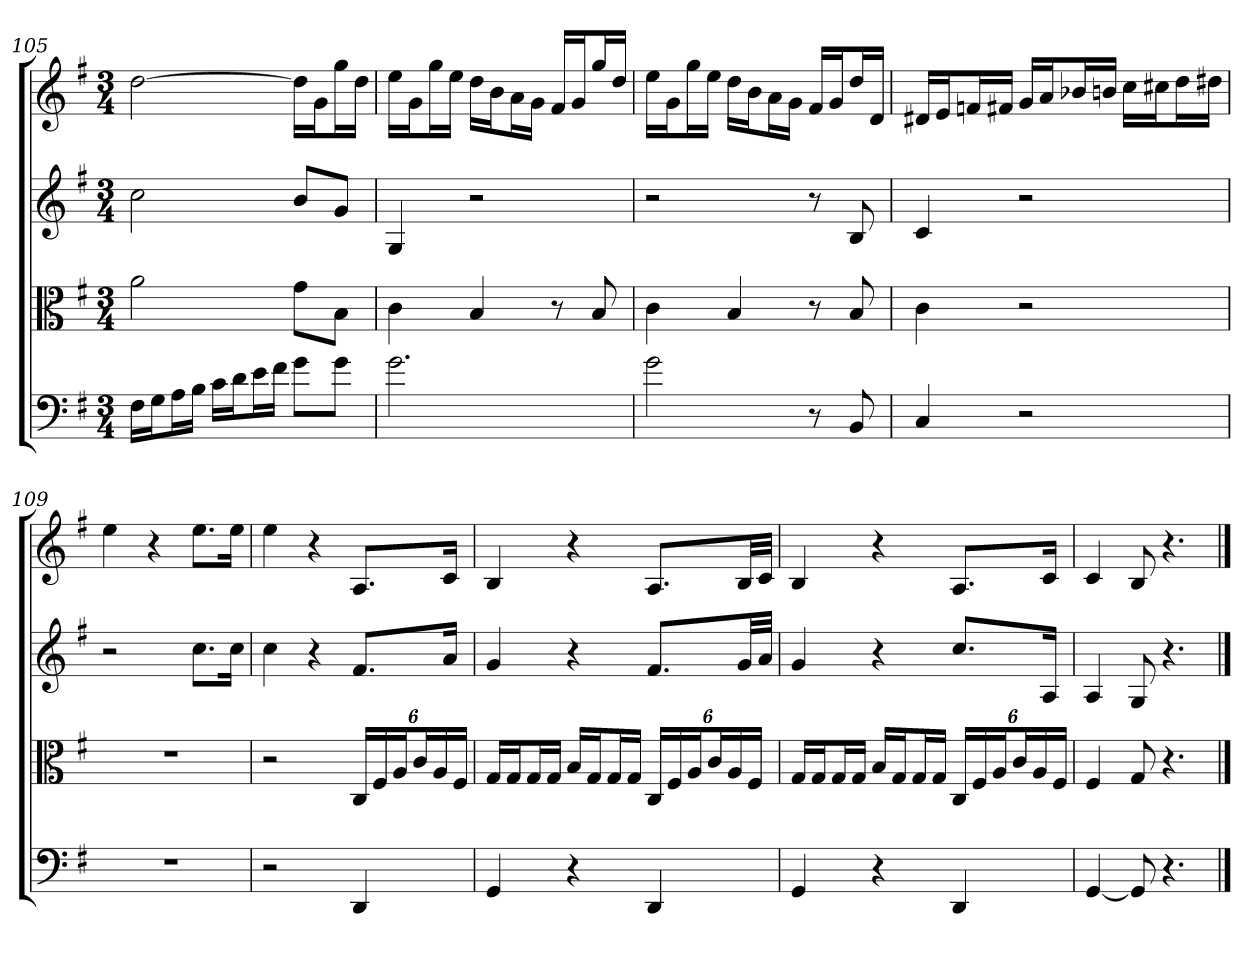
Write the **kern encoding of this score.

**kern	**kern	**kern	**kern
*part4	*part3	*part2	*part1
*staff4	*staff3	*staff2	*staff1
*clefF4	*clefC3	*clefG2	*clefG2
*k[f#]	*k[f#]	*k[f#]	*k[f#]
*G:	*G:	*G:	*G:
*M3/4	*M3/4	*M3/4	*M3/4
=105	=105	=105	=105
16F#\LL	2a	2cc	[2dd
16G\J	.	.	.
16A\L	.	.	.
16B\JJ	.	.	.
16c\LL	.	.	.
16d\J	.	.	.
16e\L	.	.	.
16f#\JJ	.	.	.
8g\L	8g\L	8b/L	16dd\LL]
.	.	.	16g\J
8g\J	8B\J	8g/J	16gg\L
.	.	.	16dd\JJ
=106	=106	=106	=106
2.g	4c	4G	16ee\LL
.	.	.	16g\J
.	.	.	16gg\L
.	.	.	16ee\JJ
.	4B	2r	16dd\LL
.	.	.	16b\J
.	.	.	16a\L
.	.	.	16g\JJ
.	8r	.	16f#/LL
.	.	.	16g/J
.	8B	.	16gg/L
.	.	.	16dd/JJ
=107	=107	=107	=107
2g	4c	2r	16ee\LL
.	.	.	16g\J
.	.	.	16gg\L
.	.	.	16ee\JJ
.	4B	.	16dd\LL
.	.	.	16b\J
.	.	.	16a\L
.	.	.	16g\JJ
8r	8r	8r	16f#/LL
.	.	.	16g/J
8BB	8B	8B	16dd/L
.	.	.	16d/JJ
=108	=108	=108	=108
4C	4c	4c	16d#X/LL
.	.	.	16e/J
.	.	.	16fn/L
.	.	.	16f#X/JJ
2r	2r	2r	16g/LL
.	.	.	16a/J
.	.	.	16b-X/L
.	.	.	16bn/JJ
.	.	.	16cc\LL
.	.	.	16cc#X\J
.	.	.	16dd\L
.	.	.	16dd#X\JJ
=109	=109	=109	=109
2.r	2.r	2r	4ee
.	.	.	4r
.	.	8.cc\L	8.ee\L
.	.	16cc\Jk	16ee\Jk
=110	=110	=110	=110
2r	2r	4cc	4ee
.	.	4r	4r
4DD	24C/LL	8.f#/L	8.A/L
.	24F#/	.	.
.	24A/J	.	.
.	24c/L	.	.
.	24A/	.	.
.	.	16a/Jk	16c/Jk
.	24F#/JJ	.	.
=111	=111	=111	=111
4GG	16G/LL	4g	4B
.	16G/J	.	.
.	16G/L	.	.
.	16G/JJ	.	.
4r	16B/LL	4r	4r
.	16G/J	.	.
.	16G/L	.	.
.	16G/JJ	.	.
4DD	24C/LL	8.f#/L	8.A/L
.	24F#/	.	.
.	24A/J	.	.
.	24c/L	.	.
.	24A/	.	.
.	.	32g/LL	32B/LL
.	24F#/JJ	.	.
.	.	32a/JJJ	32c/JJJ
=112	=112	=112	=112
4GG	16G/LL	4g	4B
.	16G/J	.	.
.	16G/L	.	.
.	16G/JJ	.	.
4r	16B/LL	4r	4r
.	16G/J	.	.
.	16G/L	.	.
.	16G/JJ	.	.
4DD	24C/LL	8.cc/L	8.A/L
.	24F#/	.	.
.	24A/J	.	.
.	24c/L	.	.
.	24A/	.	.
.	.	16A/Jk	16c/Jk
.	24F#/JJ	.	.
=113	=113	=113	=113
[4GG	4F#	4A	4c
8GG]	8G	8G	8B
4.r	4.r	4.r	4.r
==	==	==	==
*-	*-	*-	*-
